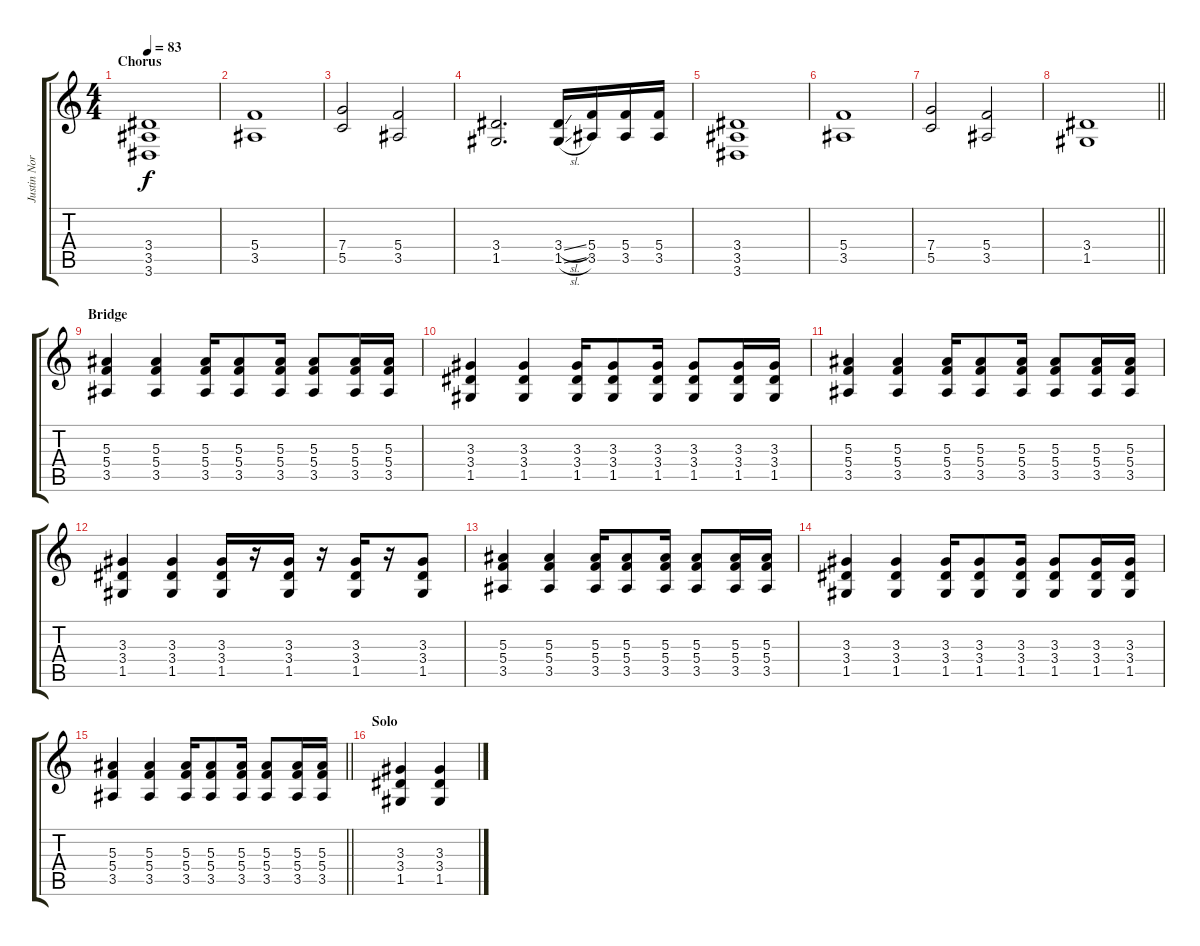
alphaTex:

\track ("Justin Norman Rhythm" "Justin Nor") {instrument distortionguitar}
\staff {score tabs}
\tuning (D4 A3 F3 C3 G2 C2) {hide}
\ts (4 4)
\section ("" "Chorus")
\tempo 83
\clef g2
\ks c
(3.4 3.5 3.6).1{dy f} |
(5.4 3.5).1 |
(7.4 5.5).2 (5.4 3.5).2 |
(3.4 1.5).2{d} (3.4{sl} 1.5{sl}).16 (5.4 3.5).16 (5.4 3.5).16 (5.4 3.5).16 |
(3.4 3.5 3.6).1 |
(5.4 3.5).1 |
(7.4 5.5).2 (5.4 3.5).2 |
\barLineRight lightlight
(3.4 1.5).1 |
\section ("" "Bridge")
(5.3 5.4 3.5).4 (5.3 5.4 3.5).4 (5.3 5.4 3.5).16 (5.3 5.4 3.5).8 (5.3 5.4 3.5).16 (5.3 5.4 3.5).8 (5.3 5.4 3.5).16 (5.3 5.4 3.5).16 |
(3.3 3.4 1.5).4 (3.3 3.4 1.5).4 (3.3 3.4 1.5).16 (3.3 3.4 1.5).8 (3.3 3.4 1.5).16 (3.3 3.4 1.5).8 (3.3 3.4 1.5).16 (3.3 3.4 1.5).16 |
(5.3 5.4 3.5).4 (5.3 5.4 3.5).4 (5.3 5.4 3.5).16 (5.3 5.4 3.5).8 (5.3 5.4 3.5).16 (5.3 5.4 3.5).8 (5.3 5.4 3.5).16 (5.3 5.4 3.5).16 |
(3.3 3.4 1.5).4 (3.3 3.4 1.5).4 (3.3 3.4 1.5).16 r.16 (3.3 3.4 1.5).16 r.16 (3.3 3.4 1.5).16 r.16 (3.3 3.4 1.5).8 |
(5.3 5.4 3.5).4 (5.3 5.4 3.5).4 (5.3 5.4 3.5).16 (5.3 5.4 3.5).8 (5.3 5.4 3.5).16 (5.3 5.4 3.5).8 (5.3 5.4 3.5).16 (5.3 5.4 3.5).16 |
(3.3 3.4 1.5).4 (3.3 3.4 1.5).4 (3.3 3.4 1.5).16 (3.3 3.4 1.5).8 (3.3 3.4 1.5).16 (3.3 3.4 1.5).8 (3.3 3.4 1.5).16 (3.3 3.4 1.5).16 |
\barLineRight lightlight
(5.3 5.4 3.5).4 (5.3 5.4 3.5).4 (5.3 5.4 3.5).16 (5.3 5.4 3.5).8 (5.3 5.4 3.5).16 (5.3 5.4 3.5).8 (5.3 5.4 3.5).16 (5.3 5.4 3.5).16 |
\section ("" "Solo")
(3.3 3.4 1.5).4 (3.3 3.4 1.5).4
